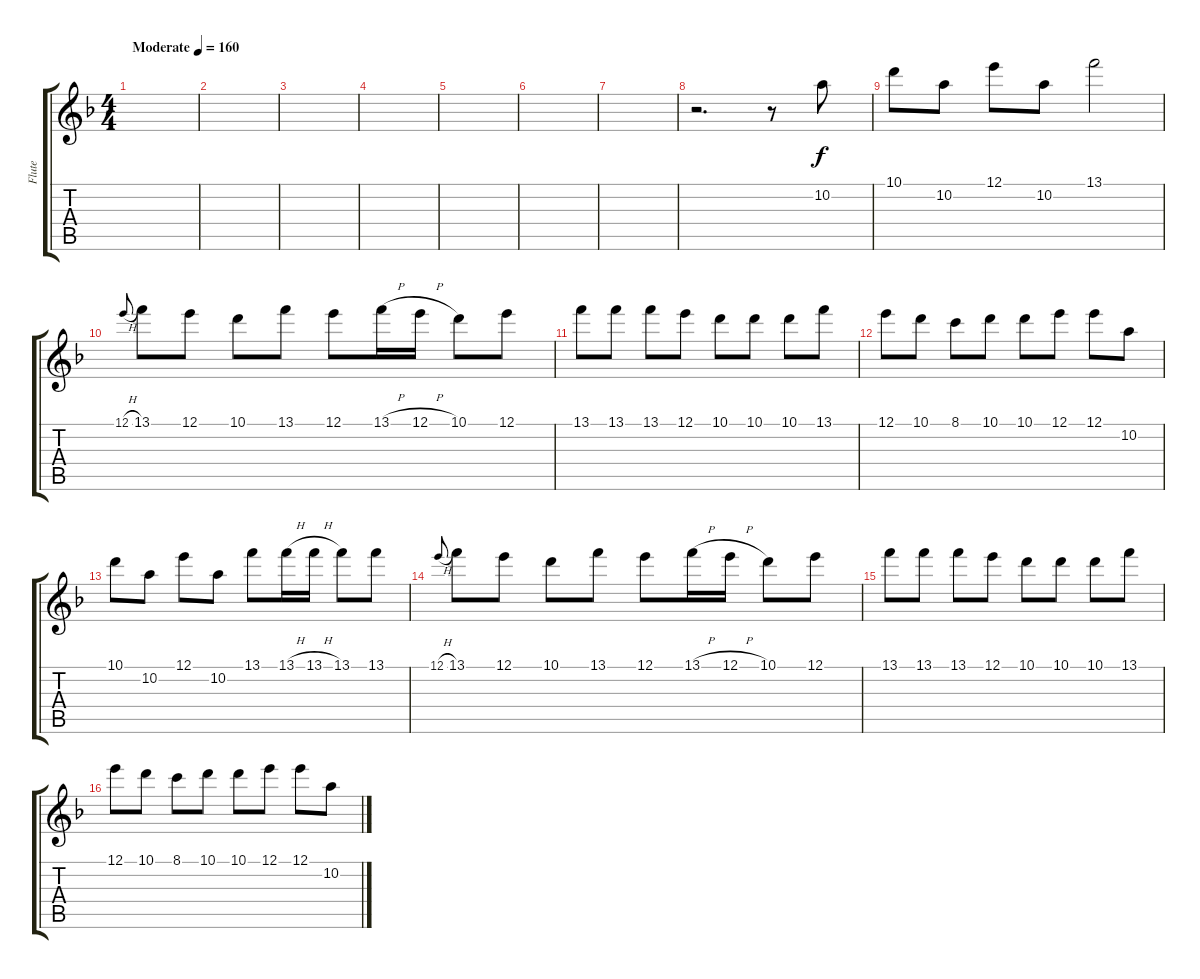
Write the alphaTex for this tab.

\track ("Flute" "Flute") {instrument flute}
\staff {score tabs}
\tuning (E5 B4 G4 D4 A3 E3) {hide}
\ts (4 4)
\tempo (160 "Moderate")
\clef g2
\ks dminor
|
|
|
|
|
|
|
r.2{d} r.8 10.2.8 |
10.1.8 10.2.8 12.1.8 10.2.8 13.1.2 |
12.1{h}.8{gr onbeat} 13.1.8 12.1.8 10.1.8 13.1.8 12.1.8 13.1{h}.16 12.1{h}.16 10.1.8 12.1.8 |
13.1.8 13.1.8 13.1.8 12.1.8 10.1.8 10.1.8 10.1.8 13.1.8 |
12.1.8 10.1.8 8.1.8 10.1.8 10.1.8 12.1.8 12.1.8 10.2.8 |
10.1.8 10.2.8 12.1.8 10.2.8 13.1.8 13.1{h}.16 13.1{h}.16 13.1.8 13.1.8 |
12.1{h}.8{gr onbeat} 13.1.8 12.1.8 10.1.8 13.1.8 12.1.8 13.1{h}.16 12.1{h}.16 10.1.8 12.1.8 |
13.1.8 13.1.8 13.1.8 12.1.8 10.1.8 10.1.8 10.1.8 13.1.8 |
12.1.8 10.1.8 8.1.8 10.1.8 10.1.8 12.1.8 12.1.8 10.2.8
